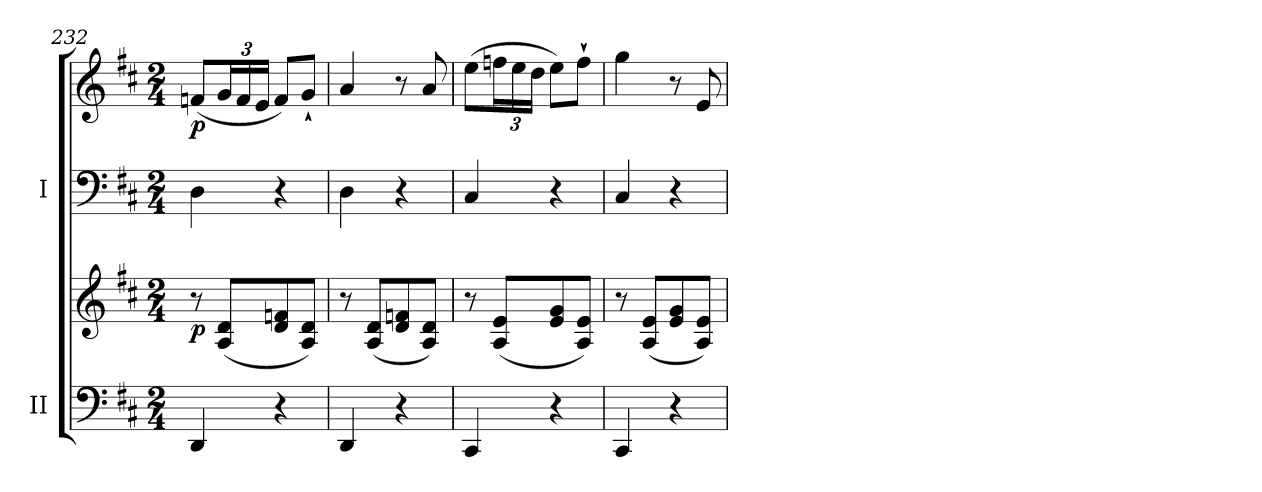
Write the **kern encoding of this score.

**kern	**kern	**dynam	**kern	**kern	**dynam
*part2	*part2	*part2	*part1	*part1	*part1
*staff4	*staff3	*staff3/4	*staff2	*staff1	*staff1/2
*I"II	*	*	*I"I	*	*
*I'II	*	*	*I'I	*	*
*clefF4	*clefG2	*	*clefF4	*clefG2	*
*k[f#c#]	*k[f#c#]	*	*k[f#c#]	*k[f#c#]	*
*M2/4	*M2/4	*	*M2/4	*M2/4	*
=232	=232	=232	=232	=232	=232
!	!	!LO:DY:b	!	!	!LO:DY:b
4DD/	8r	p	4D\	(<8fn/L	p
*	*	*	*	*Xbrackettup	*
.	(<8A/ 8d/L	.	.	24g/L	.
.	.	.	.	24f/	.
.	.	.	.	24e/JJ	.
4r	8d/ 8fn/	.	4r	8f/L)	.
.	8A/ 8d/J)	.	.	8g`/J	.
=233	=233	=233	=233	=233	=233
4DD/	8r	.	4D\	4a/	.
.	(<8A/ 8d/L	.	.	.	.
4r	8d/ 8fn/	.	4r	8r	.
.	8A/ 8d/J)	.	.	8a/	.
!!LO:LB:g=z
=234	=234	=234	=234	=234	=234
4CC#/	8r	.	4C#/	(>8ee\L	.
.	(<8A/ 8e/L	.	.	24ffn\L	.
.	.	.	.	24ee\	.
.	.	.	.	24dd\JJ	.
4r	8e/ 8g/	.	4r	8ee\L)	.
.	8A/ 8e/J)	.	.	8ff`\J	.
=235	=235	=235	=235	=235	=235
4CC#/	8r	.	4C#/	4gg\	.
.	(<8A/ 8e/L	.	.	.	.
4r	8e/ 8g/	.	4r	8r	.
.	8A/ 8e/J)	.	.	8e/	.
=	=	=	=	=	=
*-	*-	*-	*-	*-	*-
